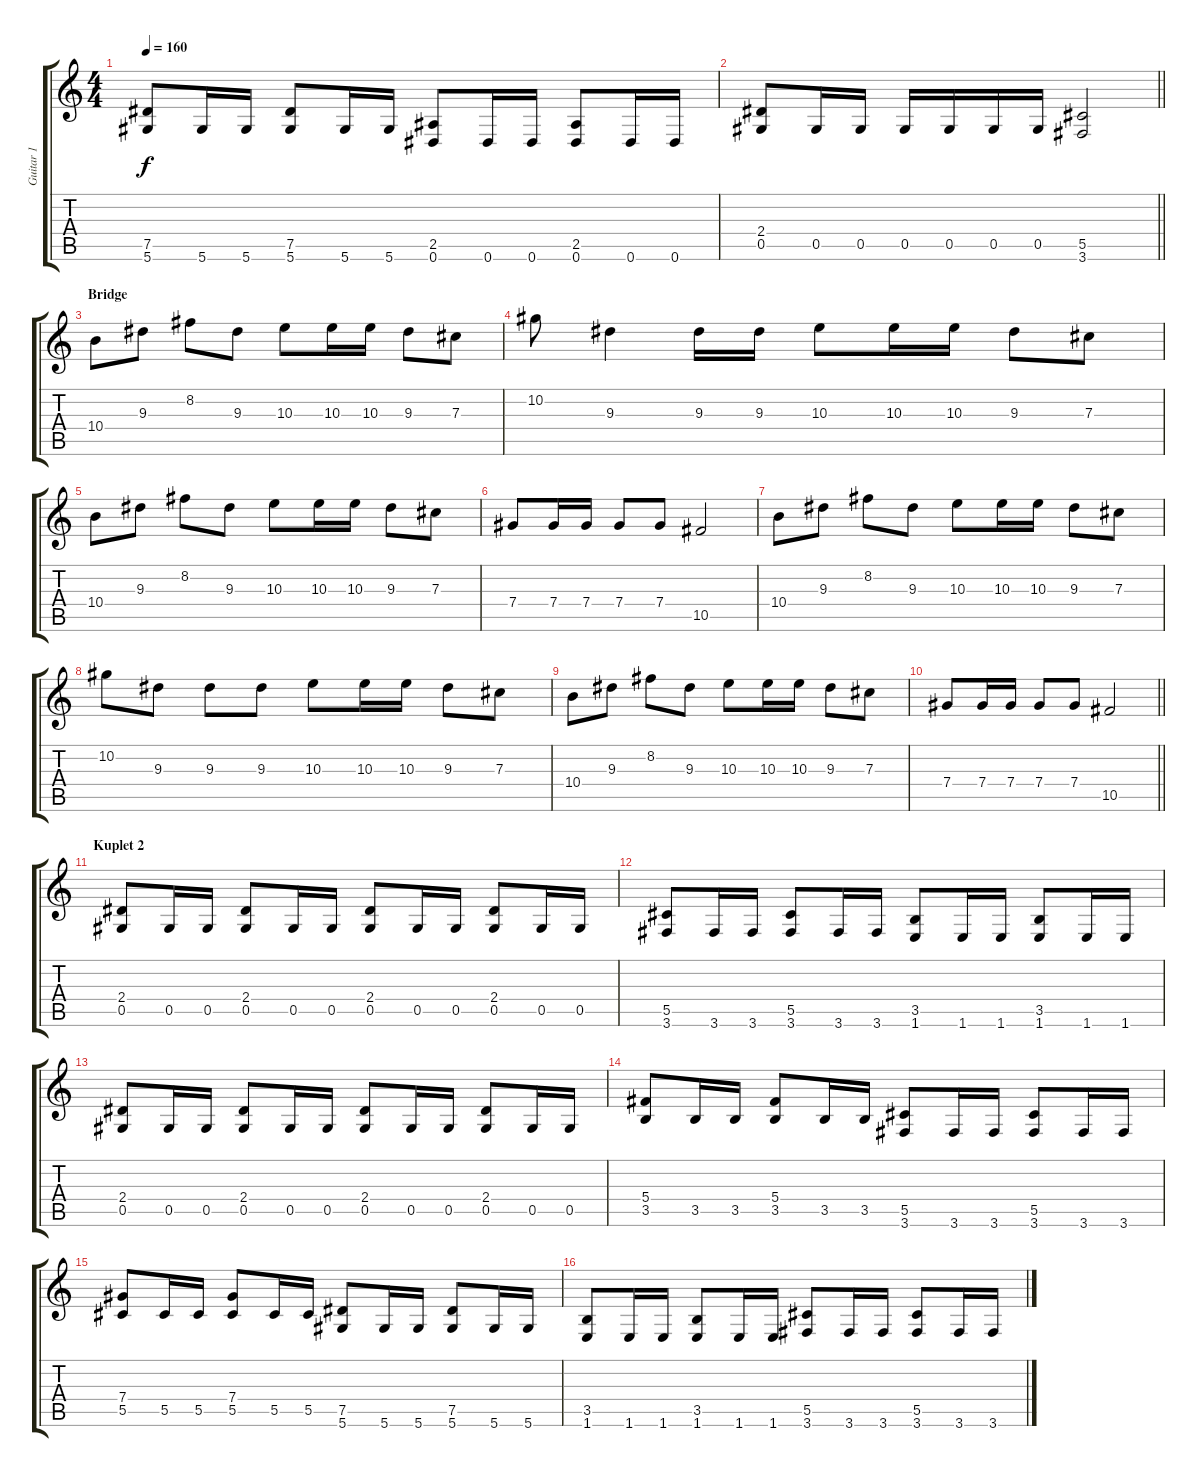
\track ("Guitar 1" "Guitar 1") {instrument distortionguitar}
\staff {score tabs}
\tuning (Eb4 Bb3 Gb3 Db3 Ab2 Eb2) {hide}
\ts (4 4)
\tempo 160
\clef g2
\ks c
(7.5 5.6).8{dy f} 5.6.16 5.6.16 (7.5 5.6).8 5.6.16 5.6.16 (2.5 0.6).8 0.6.16 0.6.16 (2.5 0.6).8 0.6.16 0.6.16 |
\barLineRight lightlight
(2.4 0.5).8 0.5.16 0.5.16 0.5.16 0.5.16 0.5.16 0.5.16 (5.5 3.6).2 |
\section ("" "Bridge")
10.4.8 9.3.8 8.2.8 9.3.8 10.3.8 10.3.16 10.3.16 9.3.8 7.3.8 |
10.2.8 9.3.4 9.3.16 9.3.16 10.3.8 10.3.16 10.3.16 9.3.8 7.3.8 |
10.4.8 9.3.8 8.2.8 9.3.8 10.3.8 10.3.16 10.3.16 9.3.8 7.3.8 |
7.4.8 7.4.16 7.4.16 7.4.8 7.4.8 10.5.2 |
10.4.8 9.3.8 8.2.8 9.3.8 10.3.8 10.3.16 10.3.16 9.3.8 7.3.8 |
10.2.8 9.3.8 9.3.8 9.3.8 10.3.8 10.3.16 10.3.16 9.3.8 7.3.8 |
10.4.8 9.3.8 8.2.8 9.3.8 10.3.8 10.3.16 10.3.16 9.3.8 7.3.8 |
\barLineRight lightlight
7.4.8 7.4.16 7.4.16 7.4.8 7.4.8 10.5.2 |
\section ("" "Kuplet 2")
(2.4 0.5).8 0.5.16 0.5.16 (2.4 0.5).8 0.5.16 0.5.16 (2.4 0.5).8 0.5.16 0.5.16 (2.4 0.5).8 0.5.16 0.5.16 |
(5.5 3.6).8 3.6.16 3.6.16 (5.5 3.6).8 3.6.16 3.6.16 (3.5 1.6).8 1.6.16 1.6.16 (3.5 1.6).8 1.6.16 1.6.16 |
(2.4 0.5).8 0.5.16 0.5.16 (2.4 0.5).8 0.5.16 0.5.16 (2.4 0.5).8 0.5.16 0.5.16 (2.4 0.5).8 0.5.16 0.5.16 |
(5.4 3.5).8 3.5.16 3.5.16 (5.4 3.5).8 3.5.16 3.5.16 (5.5 3.6).8 3.6.16 3.6.16 (5.5 3.6).8 3.6.16 3.6.16 |
(7.4 5.5).8 5.5.16 5.5.16 (7.4 5.5).8 5.5.16 5.5.16 (7.5 5.6).8 5.6.16 5.6.16 (7.5 5.6).8 5.6.16 5.6.16 |
(3.5 1.6).8 1.6.16 1.6.16 (3.5 1.6).8 1.6.16 1.6.16 (5.5 3.6).8 3.6.16 3.6.16 (5.5 3.6).8 3.6.16 3.6.16
